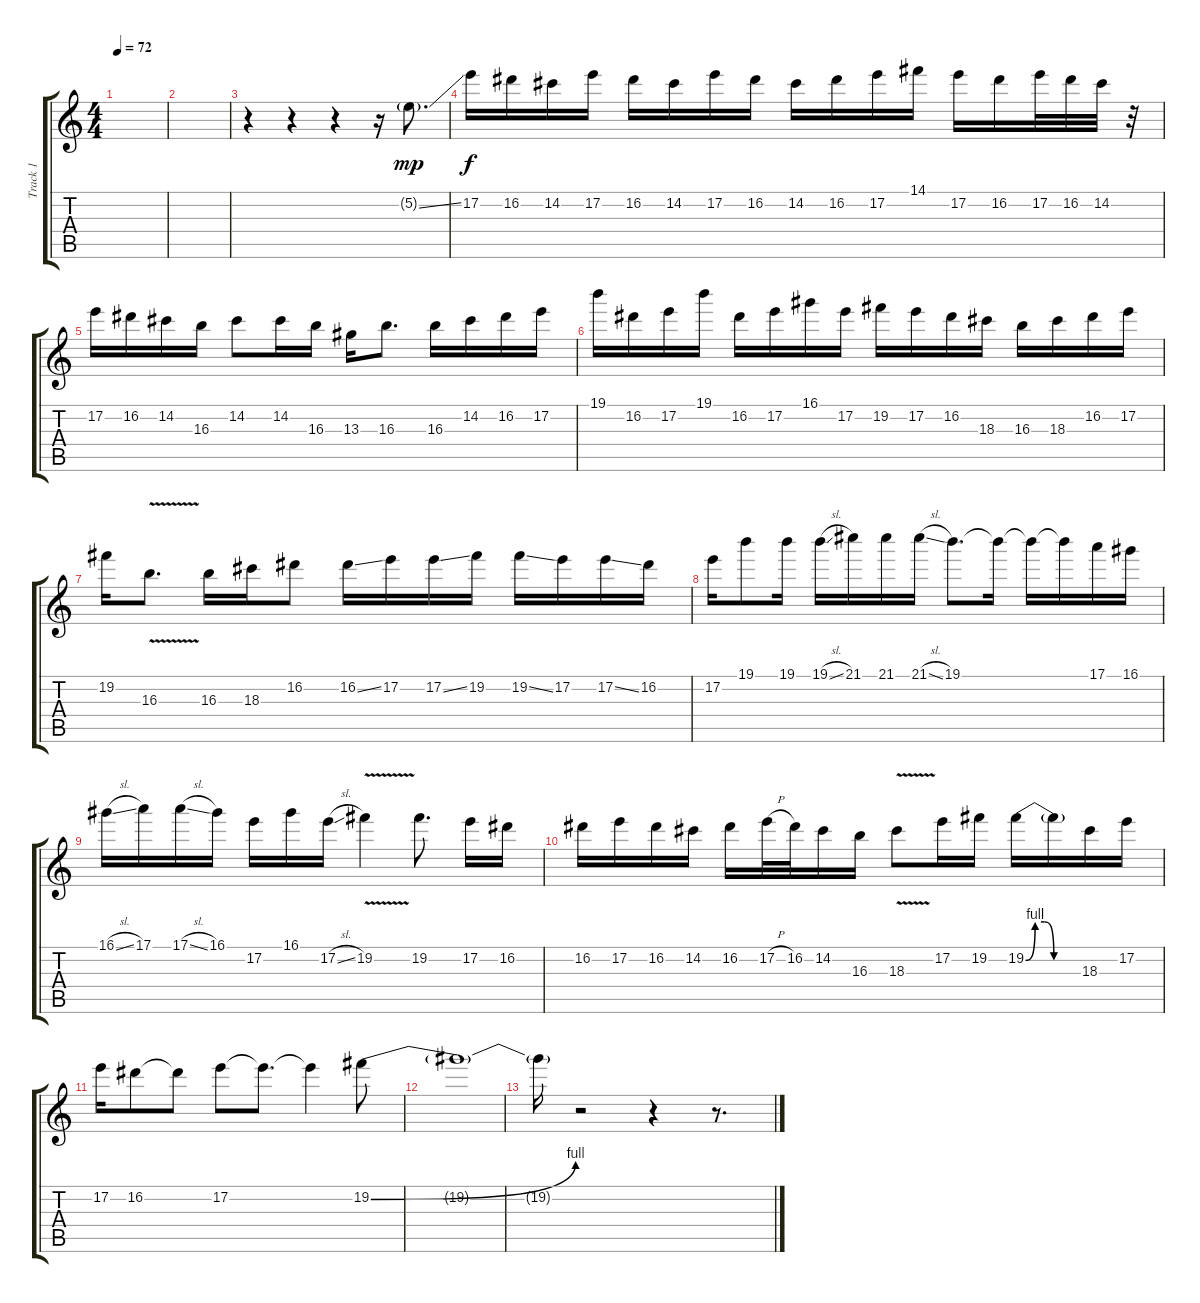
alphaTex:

\track ("Track 1" "Track 1") {instrument distortionguitar}
\staff {score tabs}
\tuning (E4 B3 G3 D3 A2 E2) {hide}
\ts (4 4)
\tempo 72
\clef g2
\ks c
|
|
r.4 r.4 r.4 r.16 5.2{ss g}.8{d dy mp} |
17.2.16{dy f} 16.2.16 14.2.16 17.2.16 16.2.16 14.2.16 17.2.16 16.2.16 14.2.16 16.2.16 17.2.16 14.1.16 17.2.16 16.2.16 17.2.32 16.2.32 14.2.32 r.32 |
17.2.16 16.2.16 14.2.16 16.3.16 14.2.8 14.2.16 16.3.16 13.3.16 16.3.8{d} 16.3.16 14.2.16 16.2.16 17.2.16 |
19.1.16 16.2.16 17.2.16 19.1.16 16.2.16 17.2.16 16.1.16 17.2.16 19.2.16 17.2.16 16.2.16 18.3.16 16.3.16 18.3.16 16.2.16 17.2.16 |
19.2.16 16.3{v}.8{d} 16.3.16 18.3.16 16.2.8 16.2{ss}.16 17.2.16 17.2{ss}.16 19.2.16 19.2{ss}.16 17.2.16 17.2{ss}.16 16.2.16 |
17.2.16 19.1.8 19.1.16 19.1{sl}.16 21.1.16 21.1.16 21.1{sl}.16 19.1.8{d} 19.1{t}.16 19.1{t}.16 19.1{t}.16 17.1.16 16.1.16 |
16.1{sl}.16 17.1.16 17.1{sl}.16 16.1.16 17.2.16 16.1.16 17.2{sl}.16 19.2{v}.4 19.2.8{d} 17.2.16 16.2.16 |
16.2.16 17.2.16 16.2.16 14.2.16 16.2.16 17.2{h}.32 16.2.32 14.2.16 16.3.16 18.3{v}.8 17.2.16 19.2.16 19.2{be (custom 0 0 10 4 20 4 30 0 60 0)}.16 19.2{t}.16 18.3.16 17.2.16 |
17.2.16 16.2.8 16.2{t}.8 17.2.8 17.2{t}.8{d} 17.2{t}.4 19.2{be (bend 0 0 60 4)}.8{instrument distortionguitar} |
19.2{t}.1 |
19.2{t}.16 r.2 r.4 r.8{d}
